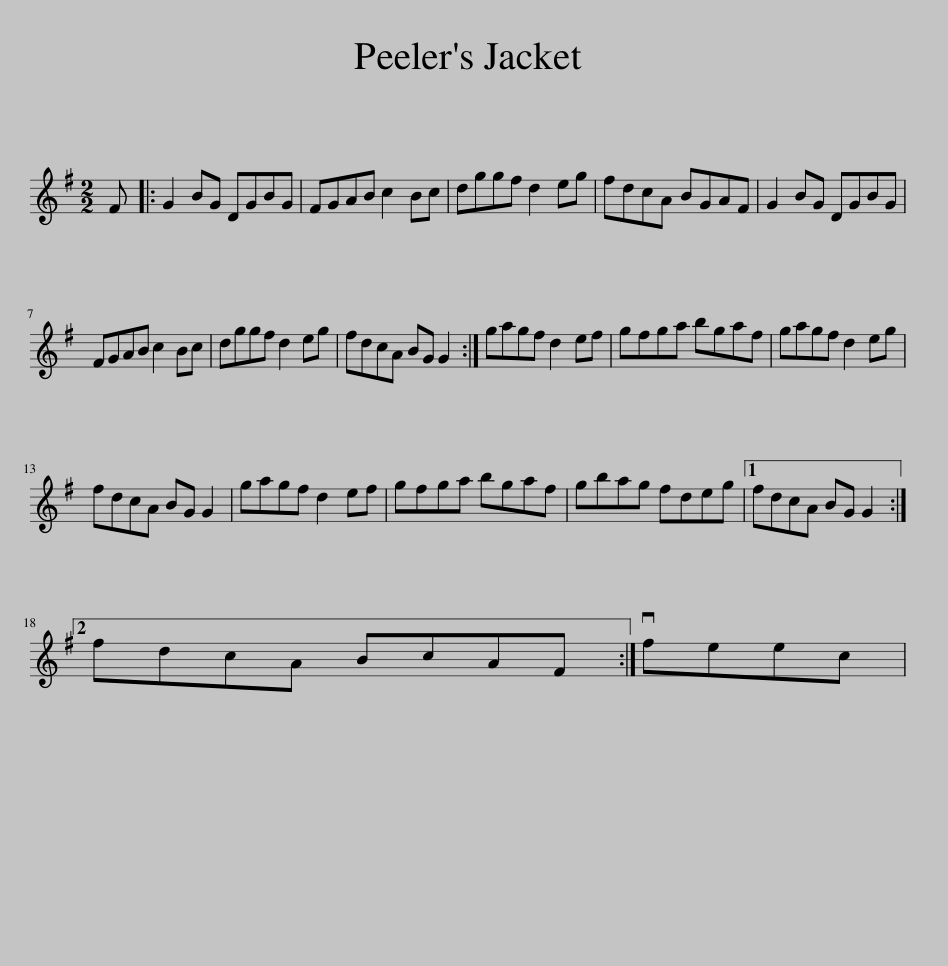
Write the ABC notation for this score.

X:1
L:1/8
M:2/2
I:linebreak $
K:G
V:1 treble
V:1
 F |: G2 BG DGBG | FGAB c2 Bc | dggf d2 eg | fdcA BGAF | %5
 G2 BG DGBG |$ FGAB c2 Bc | dggf d2 eg | fdcA BG G2 :| gagf d2 ef | %10
 gfga bgaf | gagf d2 eg |$ fdcA BG G2 | gagf d2 ef | gfga bgaf | %15
 gbag fdeg |1 fdcA BG G2 :|2$ fdcA BcAF :| vfeec | %19
